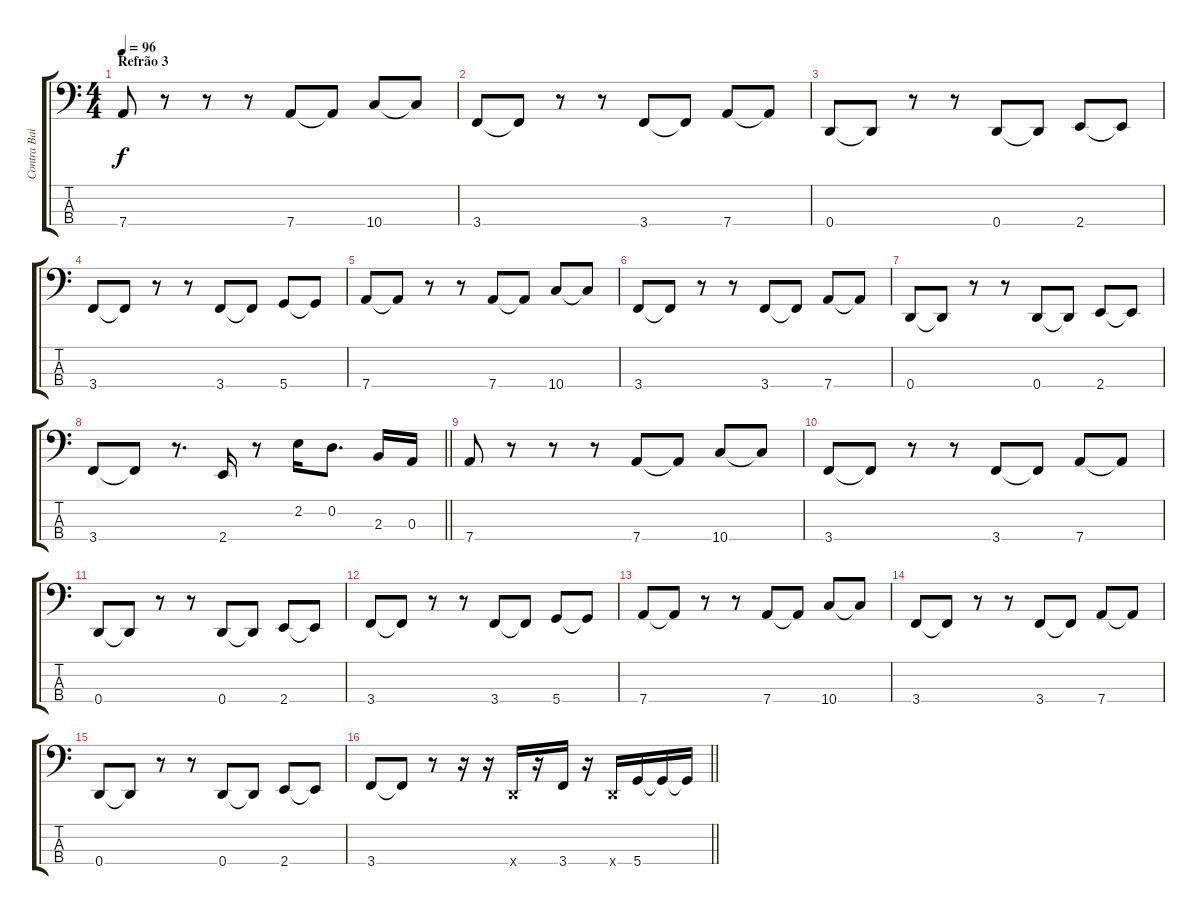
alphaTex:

\track ("Contra Baixo" "Contra Bai") {instrument electricbasspick}
\staff {score tabs}
\tuning (G2 D2 A1 D1) {hide}
\ts (4 4)
\section ("" "Refrão 3")
\tempo 96
\clef f4
\ks c
7.4.8{dy f} r.8 r.8 r.8 7.4.8 7.4{t}.8 10.4.8 10.4{t}.8 |
3.4.8 3.4{t}.8 r.8 r.8 3.4.8 3.4{t}.8 7.4.8 7.4{t}.8 |
0.4.8 0.4{t}.8 r.8 r.8 0.4.8 0.4{t}.8 2.4.8 2.4{t}.8 |
3.4.8 3.4{t}.8 r.8 r.8 3.4.8 3.4{t}.8 5.4.8 5.4{t}.8 |
7.4.8 7.4{t}.8 r.8 r.8 7.4.8 7.4{t}.8 10.4.8 10.4{t}.8 |
3.4.8 3.4{t}.8 r.8 r.8 3.4.8 3.4{t}.8 7.4.8 7.4{t}.8 |
0.4.8 0.4{t}.8 r.8 r.8 0.4.8 0.4{t}.8 2.4.8 2.4{t}.8 |
\barLineRight lightlight
3.4.8 3.4{t}.8 r.8{d} 2.4.16 r.8 2.2.16 0.2.8{d} 2.3.16 0.3.16 |
7.4.8 r.8 r.8 r.8 7.4.8 7.4{t}.8 10.4.8 10.4{t}.8 |
3.4.8 3.4{t}.8 r.8 r.8 3.4.8 3.4{t}.8 7.4.8 7.4{t}.8 |
0.4.8 0.4{t}.8 r.8 r.8 0.4.8 0.4{t}.8 2.4.8 2.4{t}.8 |
3.4.8 3.4{t}.8 r.8 r.8 3.4.8 3.4{t}.8 5.4.8 5.4{t}.8 |
7.4.8 7.4{t}.8 r.8 r.8 7.4.8 7.4{t}.8 10.4.8 10.4{t}.8 |
3.4.8 3.4{t}.8 r.8 r.8 3.4.8 3.4{t}.8 7.4.8 7.4{t}.8 |
0.4.8 0.4{t}.8 r.8 r.8 0.4.8 0.4{t}.8 2.4.8 2.4{t}.8 |
\barLineRight lightlight
3.4.8 3.4{t}.8 r.8 r.16 r.16 0.4{x}.16 r.16 3.4.16 r.16 0.4{x}.16 5.4.16 5.4{t}.16 5.4{t}.16
